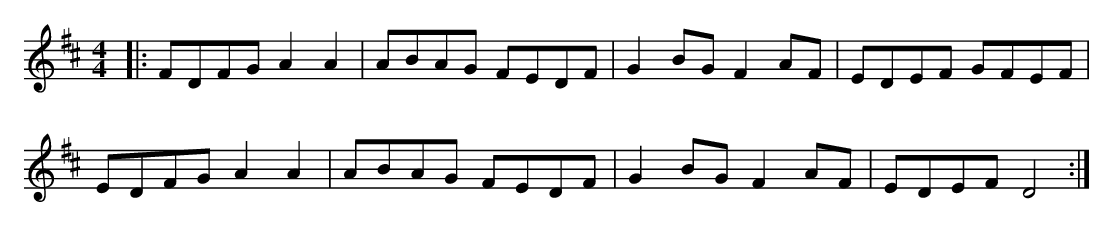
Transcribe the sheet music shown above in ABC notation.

X:1
M:4/4
K:D
|:FDFG A2 A2|ABAG FEDF|G2 BG F2AF|EDEF GFEF|
EDFG A2 A2|ABAG FEDF|G2 BG F2 AF|EDEF D4:|
